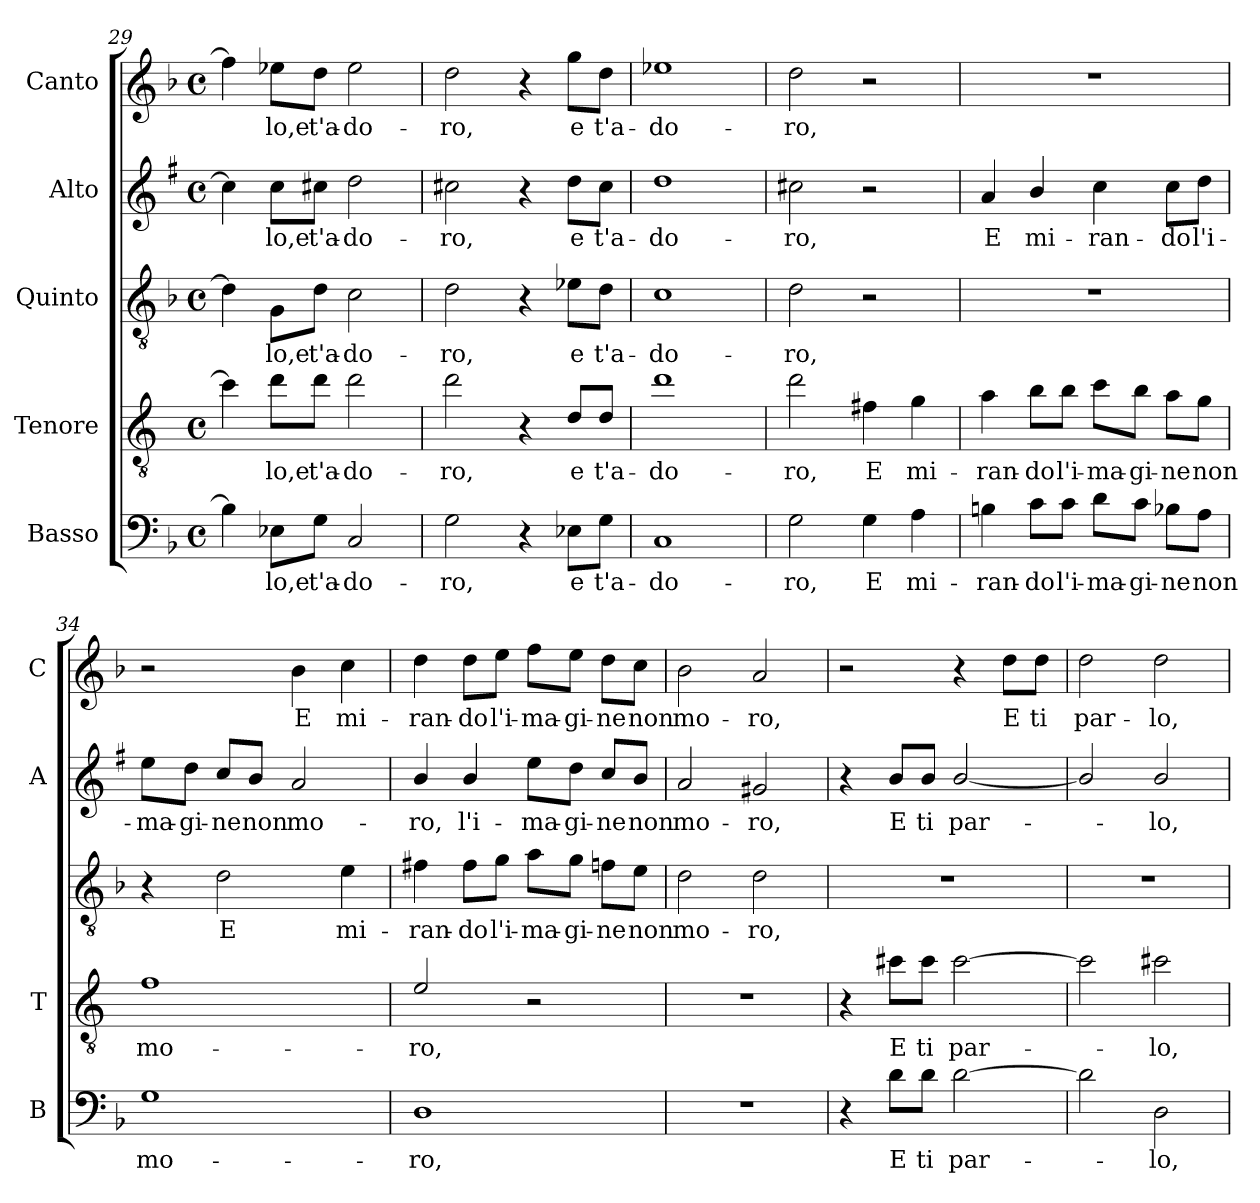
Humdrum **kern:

**kern	**text	**kern	**text	**kern	**text	**kern	**text	**kern	**text
*part5	*part5	*part4	*part4	*part3	*part3	*part2	*part2	*part1	*part1
*staff5	*staff5	*staff4	*staff4	*staff3	*staff3	*staff2	*staff2	*staff1	*staff1
*I"Basso	*	*I"Tenore	*	*I"Quinto	*	*I"Alto	*	*I"Canto	*
*I'B	*	*I'T	*	*	*	*I'A	*	*I'C	*
*clefF4	*	*clefGv2	*	*clefGv2	*	*clefG2	*	*clefG2	*
*	*	*ITrd4c7	*	*	*	*ITrd1c2	*	*	*
*k[b-]	*	*k[b-]	*	*k[b-]	*	*k[b-]	*	*k[b-]	*
*F:	*	*F:	*	*F:	*	*F:	*	*F:	*
*M4/4	*	*M4/4	*	*M4/4	*	*M4/4	*	*M4/4	*
*met(c)	*	*met(c)	*	*met(c)	*	*met(c)	*	*met(c)	*
=29	=29	=29	=29	=29	=29	=29	=29	=29	=29
4B-\]	.	4f\]	.	4d\]	.	4b-\]	.	4ff\]	.
!	!LO:LY:b	!	!LO:LY:b	!	!LO:LY:b	!	!LO:LY:b	!	!LO:LY:b
8E-X\L	-lo,e	8g\L	-lo,e	8G\L	-lo,e	8b-\L	-lo,e	8ee-X\L	-lo,e
!	!LO:LY:b	!	!LO:LY:b	!	!LO:LY:b	!	!LO:LY:b	!	!LO:LY:b
8G\J	t'a-	8g\J	t'a-	8d\J	t'a-	8bn\J	t'a-	8dd\J	t'a-
!	!LO:LY:b	!	!LO:LY:b	!	!LO:LY:b	!	!LO:LY:b	!	!LO:LY:b
2C/	-do-	2g\	-do-	2c\	-do-	2cc\	-do-	2ee-\	-do-
=30	=30	=30	=30	=30	=30	=30	=30	=30	=30
!	!LO:LY:b	!	!LO:LY:b	!	!LO:LY:b	!	!LO:LY:b	!	!LO:LY:b
2G\	-ro,	2g\	-ro,	2d\	-ro,	2bn\	-ro,	2dd\	-ro,
4r	.	4r	.	4r	.	4r	.	4r	.
!	!LO:LY:b	!	!LO:LY:b	!	!LO:LY:b	!	!LO:LY:b	!	!LO:LY:b
8E-X\L	e	8G/L	e	8e-X\L	e	8cc\L	e	8gg\L	e
!	!LO:LY:b	!	!LO:LY:b	!	!LO:LY:b	!	!LO:LY:b	!	!LO:LY:b
8G\J	t'a-	8G/J	t'a-	8d\J	t'a-	8b\J	t'a-	8dd\J	t'a-
=31	=31	=31	=31	=31	=31	=31	=31	=31	=31
!	!LO:LY:b	!	!LO:LY:b	!	!LO:LY:b	!	!LO:LY:b	!	!LO:LY:b
1C	-do-	1g	-do-	1c	-do-	1cc	-do-	1ee-X	-do-
!!LO:PB:g=z
=32	=32	=32	=32	=32	=32	=32	=32	=32	=32
!	!LO:LY:b	!	!LO:LY:b	!	!LO:LY:b	!	!LO:LY:b	!	!LO:LY:b
2G\	-ro,	2g\	-ro,	2d\	-ro,	2bn\	-ro,	2dd\	-ro,
!	!LO:LY:b	!	!LO:LY:b	!	!	!	!	!	!
4G\	E	4Bn\	E	2r	.	2r	.	2r	.
!	!LO:LY:b	!	!LO:LY:b	!	!	!	!	!	!
4A\	mi-	4c\	mi-	.	.	.	.	.	.
=33	=33	=33	=33	=33	=33	=33	=33	=33	=33
!	!LO:LY:b	!	!LO:LY:b	!	!	!	!LO:LY:b	!	!
4Bn\	-ran-	4d\	-ran-	1r	.	4g/	E	1r	.
!	!LO:LY:b	!	!LO:LY:b	!	!	!	!LO:LY:b	!	!
8c\L	-do	8e\L	-do	.	.	4a/	mi-	.	.
!	!LO:LY:b	!	!LO:LY:b	!	!	!	!	!	!
8c\J	l'i-	8e\J	l'i-	.	.	.	.	.	.
!	!LO:LY:b	!	!LO:LY:b	!	!	!	!LO:LY:b	!	!
8d\L	-ma-	8f\L	-ma-	.	.	4b-\	-ran-	.	.
!	!LO:LY:b	!	!LO:LY:b	!	!	!	!	!	!
8c\J	-gi-	8e\J	-gi-	.	.	.	.	.	.
!	!LO:LY:b	!	!LO:LY:b	!	!	!	!LO:LY:b	!	!
8B-X\L	-ne	8d\L	-ne	.	.	8b-\L	-do	.	.
!	!LO:LY:b	!	!LO:LY:b	!	!	!	!LO:LY:b	!	!
8A\J	non	8c\J	non	.	.	8cc\J	l'i-	.	.
=34	=34	=34	=34	=34	=34	=34	=34	=34	=34
!	!LO:LY:b	!	!LO:LY:b	!	!	!	!LO:LY:b	!	!
1G	mo-	1B-	mo-	4r	.	8dd\L	-ma-	2r	.
!	!	!	!	!	!	!	!LO:LY:b	!	!
.	.	.	.	.	.	8cc\J	-gi-	.	.
!	!	!	!	!	!LO:LY:b	!	!LO:LY:b	!	!
.	.	.	.	2d\	E	8b-/L	-ne	.	.
!	!	!	!	!	!	!	!LO:LY:b	!	!
.	.	.	.	.	.	8a/J	non	.	.
!	!	!	!	!	!	!	!LO:LY:b	!	!LO:LY:b
.	.	.	.	.	.	2g/	mo-	4b-\	E
!	!	!	!	!	!LO:LY:b	!	!	!	!LO:LY:b
.	.	.	.	4e\	mi-	.	.	4cc\	mi-
=35	=35	=35	=35	=35	=35	=35	=35	=35	=35
!	!LO:LY:b	!	!LO:LY:b	!	!LO:LY:b	!	!LO:LY:b	!	!LO:LY:b
1D	-ro,	2A/	-ro,	4f#X\	-ran-	4a/	-ro,	4dd\	-ran-
!	!	!	!	!	!LO:LY:b	!	!LO:LY:b	!	!LO:LY:b
.	.	.	.	8f#\L	-do	4a/	l'i-	8dd\L	-do
!	!	!	!	!	!LO:LY:b	!	!	!	!LO:LY:b
.	.	.	.	8g\J	l'i-	.	.	8ee\J	l'i-
!	!	!	!	!	!LO:LY:b	!	!LO:LY:b	!	!LO:LY:b
.	.	2r	.	8a\L	-ma-	8dd\L	-ma-	8ff\L	-ma-
!	!	!	!	!	!LO:LY:b	!	!LO:LY:b	!	!LO:LY:b
.	.	.	.	8g\J	-gi-	8cc\J	-gi-	8ee\J	-gi-
!	!	!	!	!	!LO:LY:b	!	!LO:LY:b	!	!LO:LY:b
.	.	.	.	8fn\L	-ne	8b-/L	-ne	8dd\L	-ne
!	!	!	!	!	!LO:LY:b	!	!LO:LY:b	!	!LO:LY:b
.	.	.	.	8e\J	non	8a/J	non	8cc\J	non
=36	=36	=36	=36	=36	=36	=36	=36	=36	=36
!	!	!	!	!	!LO:LY:b	!	!LO:LY:b	!	!LO:LY:b
1r	.	1r	.	2d\	mo-	2g/	mo-	2b-\	mo-
!	!	!	!	!	!LO:LY:b	!	!LO:LY:b	!	!LO:LY:b
.	.	.	.	2d\	-ro,	2f#X/	-ro,	2a/	-ro,
!!LO:LB:g=z
=37	=37	=37	=37	=37	=37	=37	=37	=37	=37
4r	.	4r	.	1r	.	4r	.	2r	.
!	!LO:LY:b	!	!LO:LY:b	!	!	!	!LO:LY:b	!	!
8d\L	E	8f#X\L	E	.	.	8a/L	E	.	.
!	!LO:LY:b	!	!LO:LY:b	!	!	!	!LO:LY:b	!	!
8d\J	ti	8f#\J	ti	.	.	8a/J	ti	.	.
!	!LO:LY:b	!	!LO:LY:b	!	!	!	!LO:LY:b	!	!
[2d\	par-	[2f#\	par-	.	.	[2a/	par-	4r	.
!	!	!	!	!	!	!	!	!	!LO:LY:b
.	.	.	.	.	.	.	.	8dd\L	E
!	!	!	!	!	!	!	!	!	!LO:LY:b
.	.	.	.	.	.	.	.	8dd\J	ti
=38	=38	=38	=38	=38	=38	=38	=38	=38	=38
!	!	!	!	!	!	!	!	!	!LO:LY:b
2d\]	.	2f#\]	.	1r	.	2a/]	.	2dd\	par-
!	!LO:LY:b	!	!LO:LY:b	!	!	!	!LO:LY:b	!	!LO:LY:b
2D\	-lo,	2f#X\	-lo,	.	.	2a/	-lo,	2dd\	-lo,
=	=	=	=	=	=	=	=	=	=
*-	*-	*-	*-	*-	*-	*-	*-	*-	*-
